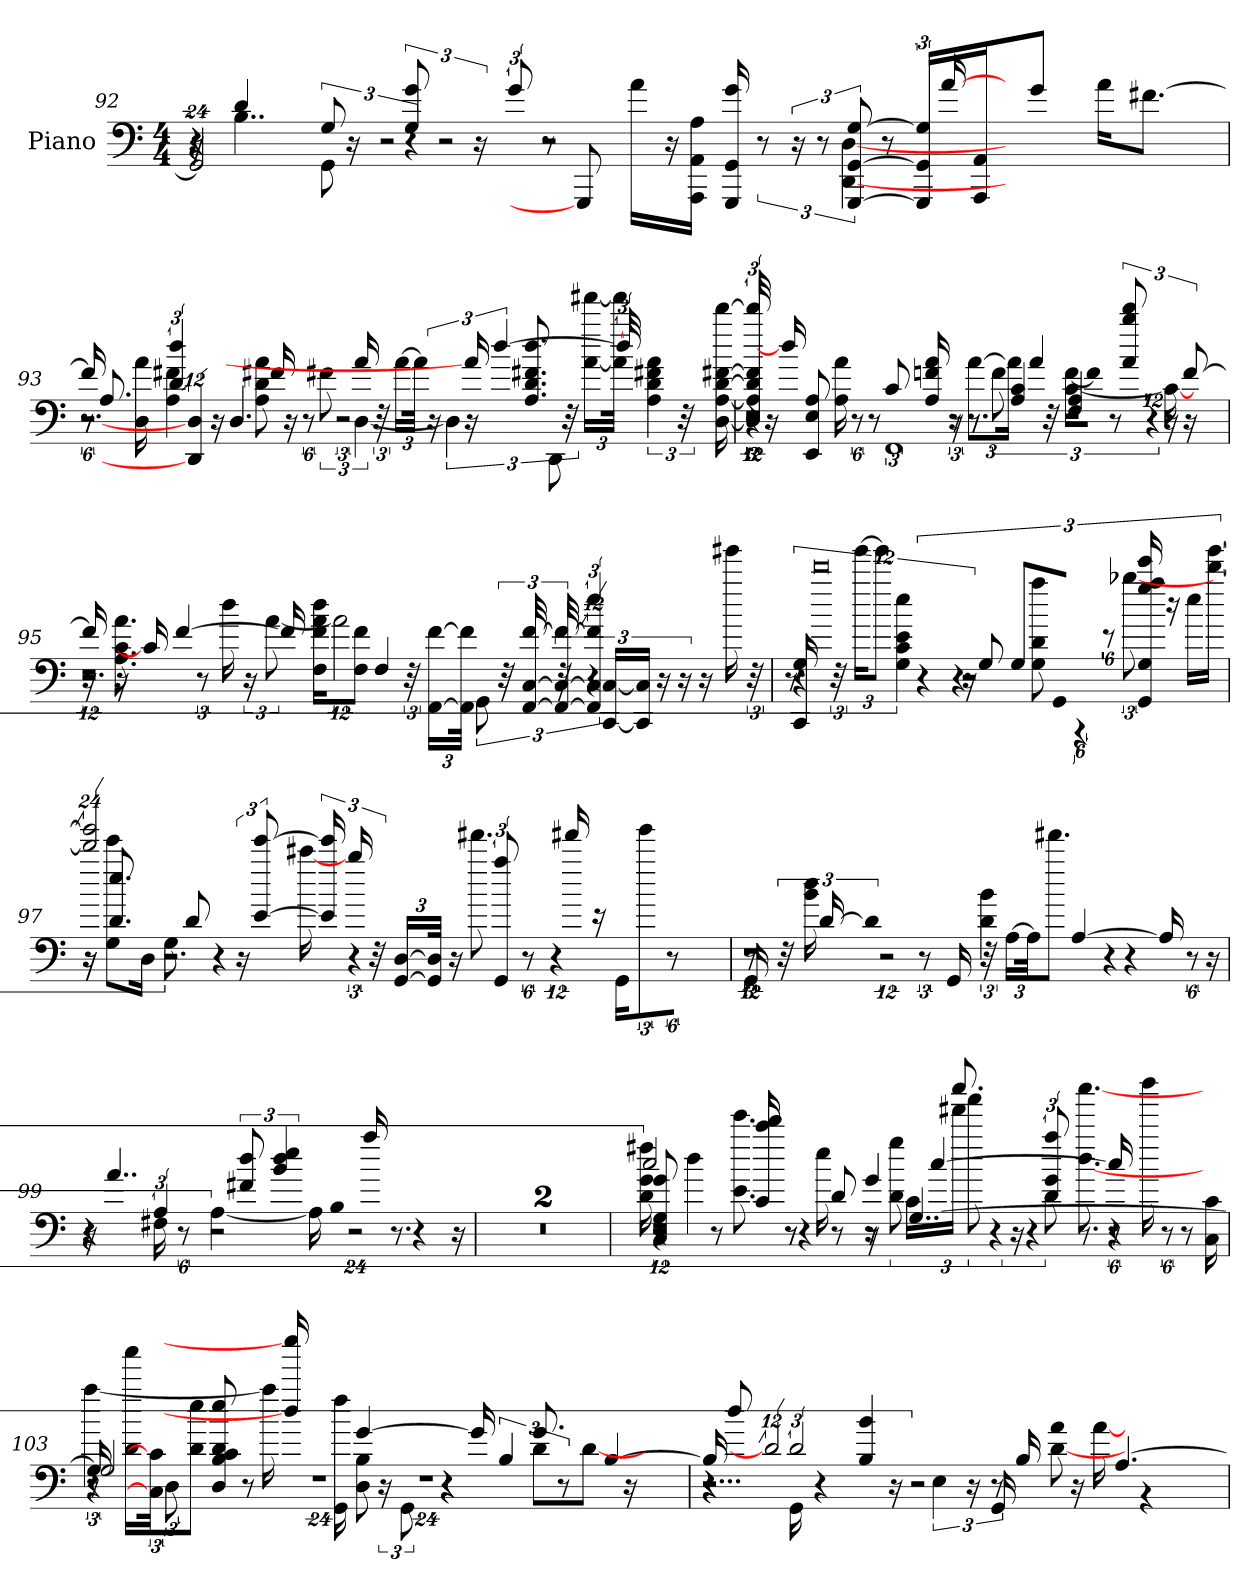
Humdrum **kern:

**kern
*part1
*staff1
*I"Piano
*I'Pno
*clefF4
*M4/4
=92
*^
*	*^
*	*	*^
*	*	*	*^
48%13GG]	16r	16r	4r	4r
.	4..B	4d	.	.
.	.	.	8GG	12G
16r	.	.	.	.
.	.	2r	.	.
12G 12g	.	.	.	6r
.	.	.	2r	.
24r	.	.	.	.
12g	.	.	.	.
.	8r	.	.	2r
8GGG]	.	.	.	.
.	16a\LL	.	.	.
16r	.	.	.	.
.	16AAA\ 16AA 16AJJ	.	.	.
16g 16GGG 16GG	.	.	.	.
.	12r	.	.	.
24r	.	.	.	.
.	.	8r	.	.
[12GGG [12GG [12G	[6DD [6D	.	.	.
.	.	.	8r	.
24GGG/] 24GG] 24G]LL	.	.	.	.
.	.	[16a	.	.
16AAA/ 16AAJ	.	.	.	.
.	48%19ryy	48%19ryy	48%19ryy	48%19ryy
8g/J	.	.	.	.
16a\KL	.	.	.	.
[8.f#X\J	.	.	.	.
*	*	*	*v	*v
=93	=93	=93	=93
16f#]	8r	8.r	12%5r
8.A	.	.	.
.	16D 16a	.	.
.	4A 4f#X	6d 6dd	.
48%7DD] 48%7D]	.	.	.
.	.	16r	.
4.D	.	.	.
.	.	16f#X	8a 8A 8d
.	16r	.	.
.	.	48%5r	.
.	12f#X	.	.
.	.	.	3r
.	[6D	16a	.
.	.	48r	.
.	.	[24a\LL	.
.	.	48a\JJk]	.
.	.	24r	.
.	6D]	.	.
16a]	.	24r	.
.	.	[6dd	.
8.f#X 8.A 8.d 8.dd	.	.	.
.	.	.	8DD
.	48r	.	.
.	[24a\ [24fff#XLL	.	.
.	48a\] 48fff#]JJk	48dd_	.
.	48%13ryy	48%13ryy	48%13ryy
6d 6f#X 6A 6a	.	.	.
48r	.	.	.
[16A [16d [16f#X [16D [16ddd	.	.	.
=94	=94	=94	=94
*	*	*^	*^
*	*	*	*	*	*
48A] 48d] 48f#] 48D] 48ddd]	6r	3r	12%7r	2r	2r
16r	.	.	.	.	.
16dd]	.	.	.	.	.
8EE 8E 8A	.	.	.	.	.
.	16a 16A	.	.	.	.
.	48%5r	.	.	.	.
8r	.	.	.	.	.
.	3%2FF	8c	.	.	.
16A 16f 16a	.	.	.	.	.
8r	.	24r	.	.	.
.	.	[12a\L	.	8.r	8.r
4A 4c	.	24a\Jk]	12f	.	.
.	.	4a	.	.	.
.	.	.	48r	.	.
.	.	.	[24f\KL	4A 4F	[4c
.	.	.	8f\J]	.	.
8r	.	.	.	.	.
.	.	.	48%7r	.	.
.	.	12a 12bb 12ddd	.	.	.
.	.	.	.	16r	16c_
[8f	.	24r	.	.	.
.	12ryy	12ryy	12ryy	12ryy	12ryy
*	*	*	*v	*v	*v
=95	=95	=95	=95
16f]	16r	12%7r	2.r
16r	8.a 8.A 8.c	.	.
16c]	.	.	.
[4f	.	.	.
.	12r	.	.
.	16dd	.	.
.	24r	.	.
16f]	[12a	.	.
16f\ 16a 16dd 16FKL	.	.	.
.	24%7a]	.	.
8F\ 8fJ	.	.	.
.	.	4F	.
48r	.	.	.
[24FF\ [24fLL	.	.	.
48FF\] 48f]JJk	.	.	12GG
48r	.	.	.
[48FF [48C [48f	.	.	.
48FF_ 48C_ 48f_	48r	.	.
48%7FF] 48%7C] 48%7f]	[24CC/ [24CLL	6ee	6r
.	24CC/] 24C]JJ	.	.
.	24r	.	.
.	24r	.	.
16r	.	.	.
.	8ryy	8ryy	8ryy
16ggg#X	.	.	.
48r	.	.	.
*	*	*v	*v
=96	=96	=96
16CC 16G	8.r	12%7r
48r	.	.
[24ggg\KL	.	.
12ggg\J]	.	.
.	6G 6c 6e 6ee	.
6r	.	.
.	48%11r	.
24r	.	.
12G	.	.
12G/L	.	.
16GG/Jk	8G 8d 8aa	3ddd
48%5r	.	.
.	24%5r	.
16gg 16GG 16G 16aa 16eee	.	.
16r	.	.
16ee\LL	.	.
.	[12bb-X	12r
[16ddd\ [16gggJJ	.	.
=97	=97	=97
48%13ddd] 48%13ggg]	16r	16r
.	8G\ 8eeeL	8.ee 8.d
.	16D\Jk	.
.	12G	2.r
8d	.	.
.	48%5r	.
24r	.	.
[12e [12eee	16ccc#X	.
.	6r	.
24e] 24eee]	.	.
24bb-]	.	.
48r	.	.
[24GG/ [24DLL	.	.
48GG/] 48D]JJk	8.fff#X	.
16r	.	.
12aa 12GG	.	.
48%5r	.	.
.	48%7r	.
16fff#X	.	.
16r	4ryy	4ryy
16GG\KL	.	.
12ggg\J	.	.
48%5r	.	.
.	16ryy	16ryy
=98	=98	=98
16GG	12r	12%7r
48r	.	.
[24d	16b 16dd	.
24%5d]	.	.
.	24%7r	.
12r	.	.
16GG	.	.
.	4d 4b	.
48r	.	.
[24A\LL	.	.
48A\Jk]	.	.
8.fff#X\J	.	.
.	.	[4A
.	4r	.
4r	.	.
.	.	16A]
.	.	48%5r
.	16r	.
=99	=99	=99
16r	4r	4r
4..a	.	.
.	16F#X	6A
.	48%5r	.
.	[4A	48%13r
12f#X 12dd	.	.
6dd 6ee 6b	.	.
.	16A]	.
.	.	12B
.	48%13r	.
16aa	.	.
.	.	6r
8.r	.	.
.	.	16r
*v	*v	*v
=100
1r
=101
1r
=102
*^
*	*^
*	*	*^
*	*	*	*^
*	*	*	*	*^
*	*	*	*	*	*^
8C 8G 8g	16d 16g 16ff#X	3cc	4r	12%7r	2r	2r
.	4dd	.	.	.	.	.
8r	.	.	.	.	.	.
16c 16ccc 16ddd	.	.	8.eee 8.e	.	.	.
8r	8r	.	.	.	.	.
.	.	48%11r	.	.	.	.
8d	16ee	.	8r	.	.	.
.	16r	.	.	.	8r	8r
[4..G	16c\LL	4g	12gg 12d	.	.	.
.	.	.	.	[4cc	.	.
.	16fff#X\JJ	.	.	.	12aaa	8.cccc
.	.	.	6r	.	.	.
.	16r	.	.	.	.	.
.	.	.	.	.	48%5r	.
.	12d	.	.	.	.	.
.	.	12d 12g 12aa	[8.dd [8.cccc	.	16dddd	8.r
.	48%5r	.	.	16cc]	.	.
.	.	.	.	.	8r	.
.	.	48%5r	.	48%5r	.	.
.	[16C [16c	.	.	.	.	.
*	*	*	*	*v	*v	*v
=103	=103	=103	=103	=103
16G]	[4aa	2G	8r	6r
16d\ 16aaaKL	.	.	.	.
48C] 48c]	.	.	12D	.
8ee\ 8dJ	.	.	.	.
.	.	.	.	8d 8ee 8c 8D 8B
.	.	.	8r	.
.	16aa]	.	.	.
16dd] 16cccc]	.	.	.	.
.	.	.	.	24%17r
.	16GG 16ff	.	.	.
[4g	.	.	8D 8B	.
.	24r	.	.	.
.	12GG	.	.	.
.	.	.	24%13r	.
.	4r	4r	.	.
16g]	.	.	.	.
6B	.	.	.	.
.	8d\L	8.g	.	.
12r	.	.	.	.
.	[8d\J	.	.	.
[4B	.	.	.	.
.	.	16r	.	.
.	48%7ryy	48%7ryy	48%7ryy	48%7ryy
*	*	*	*v	*v
=104	=104	=104	=104
16B]	4r	4r	2...r
8dd	.	.	.
24%7d]	.	.	.
.	16GG	3d	.
.	4r	.	.
4b 4B	.	.	.
.	16r	.	.
.	.	24%7r	.
.	6E	.	.
16r	.	.	.
16GG	12r	.	.
16B	.	.	.
.	[8d	12a	.
16r	.	.	.
.	.	.	[16a
.	.	24r	.
[4.A	.	.	.
.	48%17ryy	48%17ryy	48%17ryy
*v	*v	*v	*v
=
*-
